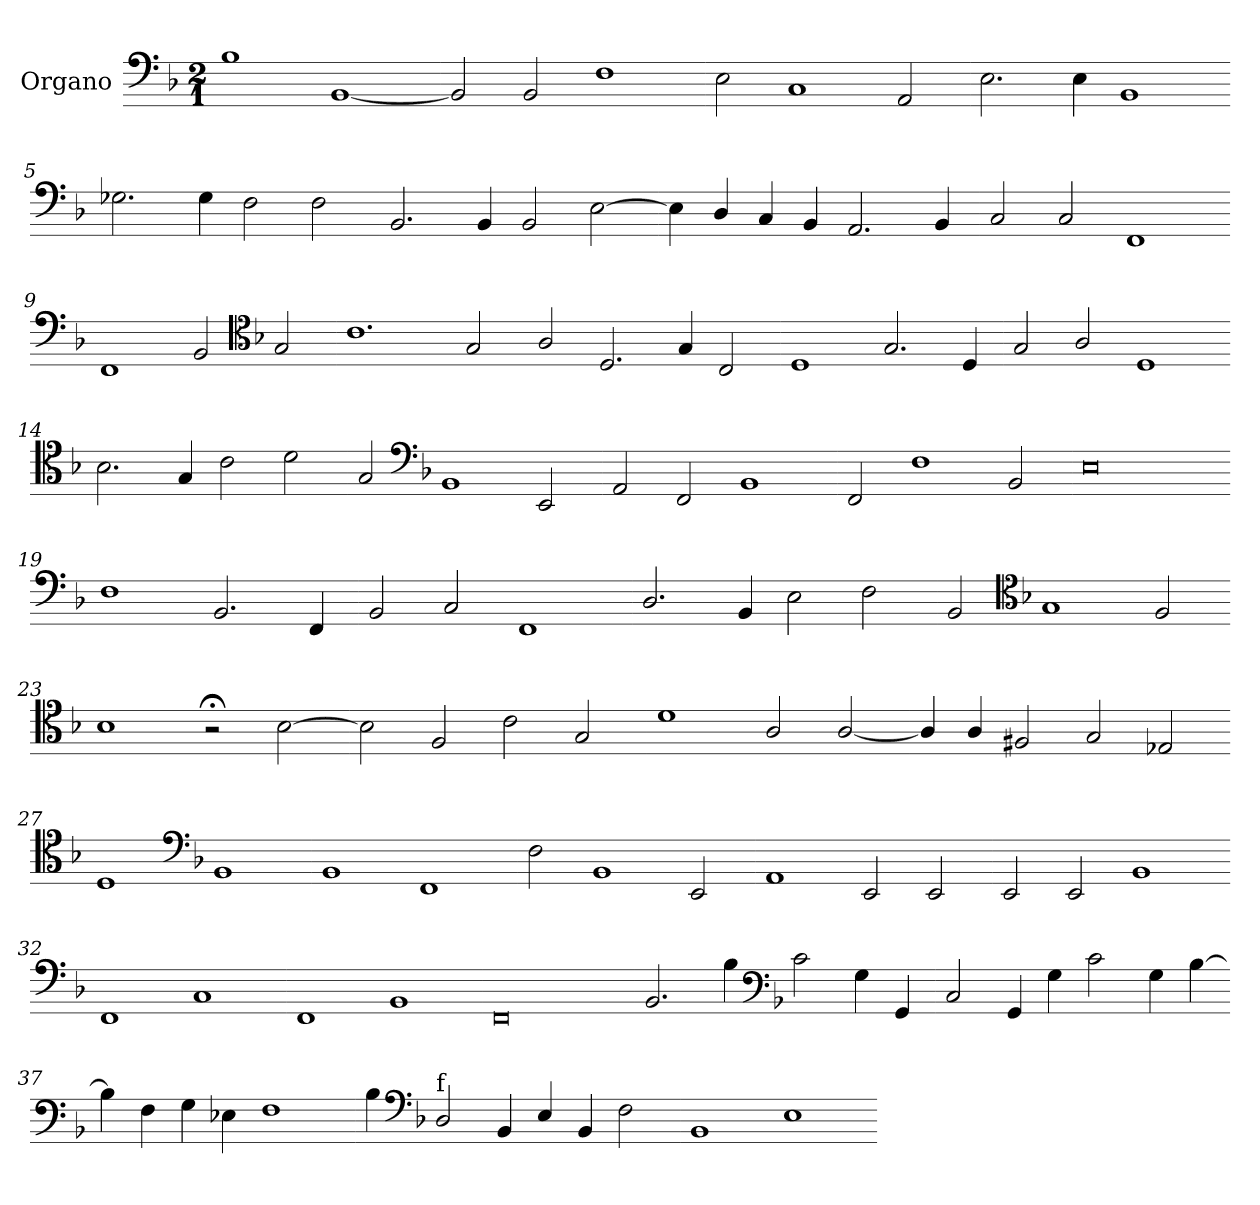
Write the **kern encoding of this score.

**kern
*part1
*staff1
*I"Organo
*clefF5
*k[b-]
*M2/1
=1
1G
[1GG
=2-
2GG]
2GG/
1D
=3-
2C\
1AA
2FF/
=4-
2.C\
4C\
1GG
=5-
2.E-X\
4E-\
2D\
2D\
=6-
2.GG/
4GG/
2GG/
[2C\
=7-
4C\]
4BB-/
4AA/
4GG/
2.FF/
4GG/
=8-
2AA/
2AA/
1DD
=9-
1DD
2GG/
*clefC4
*k[b-]
2G/
=10-
1.c
2G/
=11-
2A/
2.D/
4G/
2C/
=12-
1D
2.G/
4D/
=13-
2G/
2A/
1D
=14-
2.B-\
4G/
2c\
2d\
=15-
2G/
*clefF5
*k[b-]
1GG
2CC/
=16-
2FF/
2DD/
1GG
=17-
2DD/
1D
2GG/
=18-
0C
=19-
1D
2.GG/
4DD/
=20-
2GG/
2AA/
1DD
=21-
2.BB-/
4GG/
2C\
2D\
=22-
2GG/
*clefC4
*k[b-]
1G
2F/
=23-
1B-
2r;<
[2B-
=24-
2B-]
2F/
2c\
2G/
=25-
1d
2A/
[2A/
=26-
4A/]
4A/
2F#X/
2G/
2E-X/
=27-
1D
*clefF5
*k[b-]
1GG/
=28-
1GG/
1DD/
=29-
2D\
1GG/
2CC/
=30-
1FF
2CC/
2CC/
=31-
2CC/
2CC/
1GG
=32-
1DD
1AA
=33-
1DD
1GG
=34-
0DD
=35-
2.GG/
4G\
*clefF4
*k[b-]
2c\
4G\
4GG/
=36-
2C/
4GG/
4G\
2c\
4G\
[4B-\
=37-
4B-\]
4F\
4G\
4E-X\
1F
=38-
4B-\
*clefF5
*k[b-]
!LO:TX:a:t=f
2BB-/
4GG/
4C/
4GG/
2D\
=39-
1GG
1C
=-
*-
